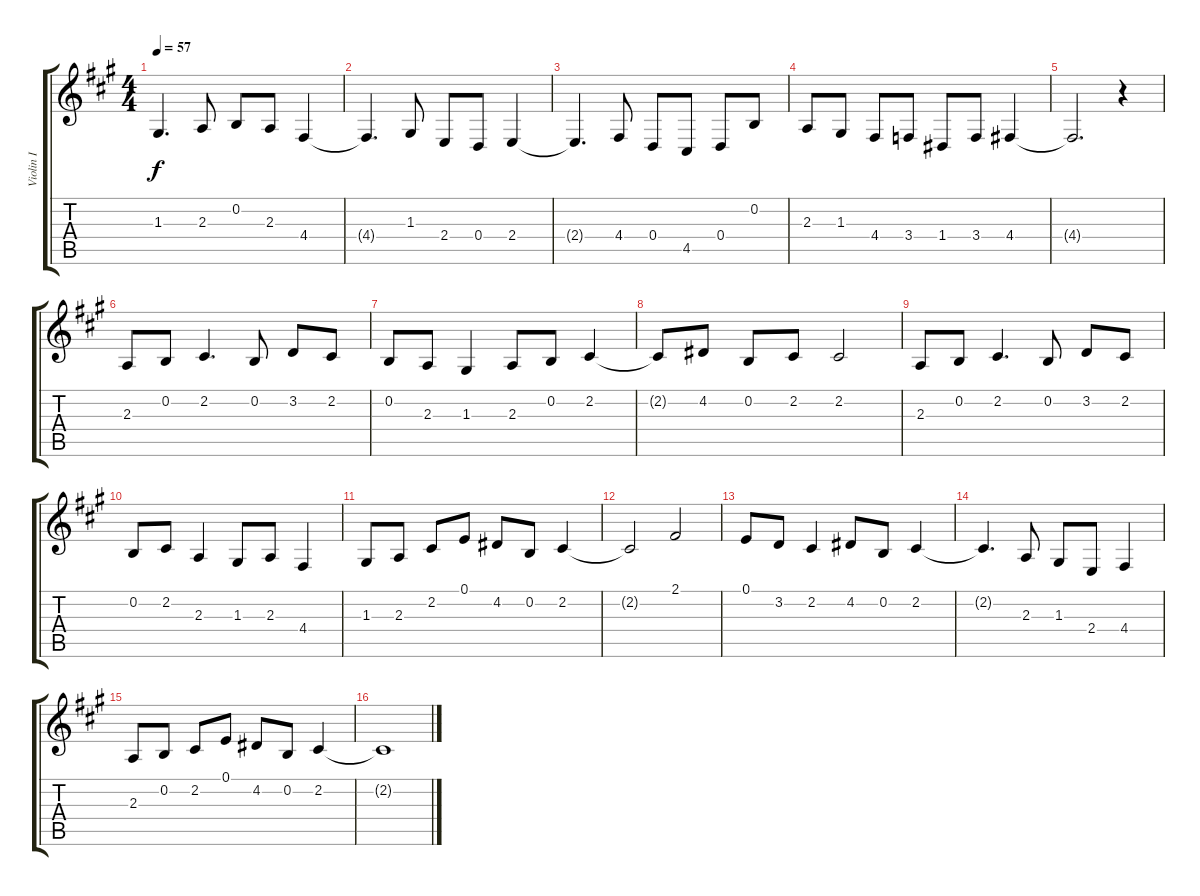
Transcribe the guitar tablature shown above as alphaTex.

\track ("Violin I" "Violin I") {instrument brightacousticpiano}
\staff {score tabs}
\tuning (E4 B3 G3 D3 A2 E2) {hide}
\ts (4 4)
\tempo 57
\clef g2
\ks a
1.3.4{d dy f} 2.3.8 0.2.8 2.3.8 4.4.4 |
4.4{t}.4{d} 1.3.8 2.4.8 0.4.8 2.4.4 |
2.4{t}.4{d} 4.4.8 0.4.8 4.5.8 0.4.8 0.2.8 |
2.3.8 1.3.8 4.4.8 3.4.8 1.4.8 3.4.8 4.4.4 |
4.4{t}.2{d} r.4 |
2.3.8 0.2.8 2.2.4{d} 0.2.8 3.2.8 2.2.8 |
0.2.8 2.3.8 1.3.4 2.3.8 0.2.8 2.2.4 |
2.2{t}.8 4.2.8 0.2.8 2.2.8 2.2.2 |
2.3.8 0.2.8 2.2.4{d} 0.2.8 3.2.8 2.2.8 |
0.2.8 2.2.8 2.3.4 1.3.8 2.3.8 4.4.4 |
1.3.8 2.3.8 2.2.8 0.1.8 4.2.8 0.2.8 2.2.4 |
2.2{t}.2 2.1.2 |
0.1.8 3.2.8 2.2.4 4.2.8 0.2.8 2.2.4 |
2.2{t}.4{d} 2.3.8 1.3.8 2.4.8 4.4.4 |
2.3.8 0.2.8 2.2.8 0.1.8 4.2.8 0.2.8 2.2.4 |
2.2{t}.1
